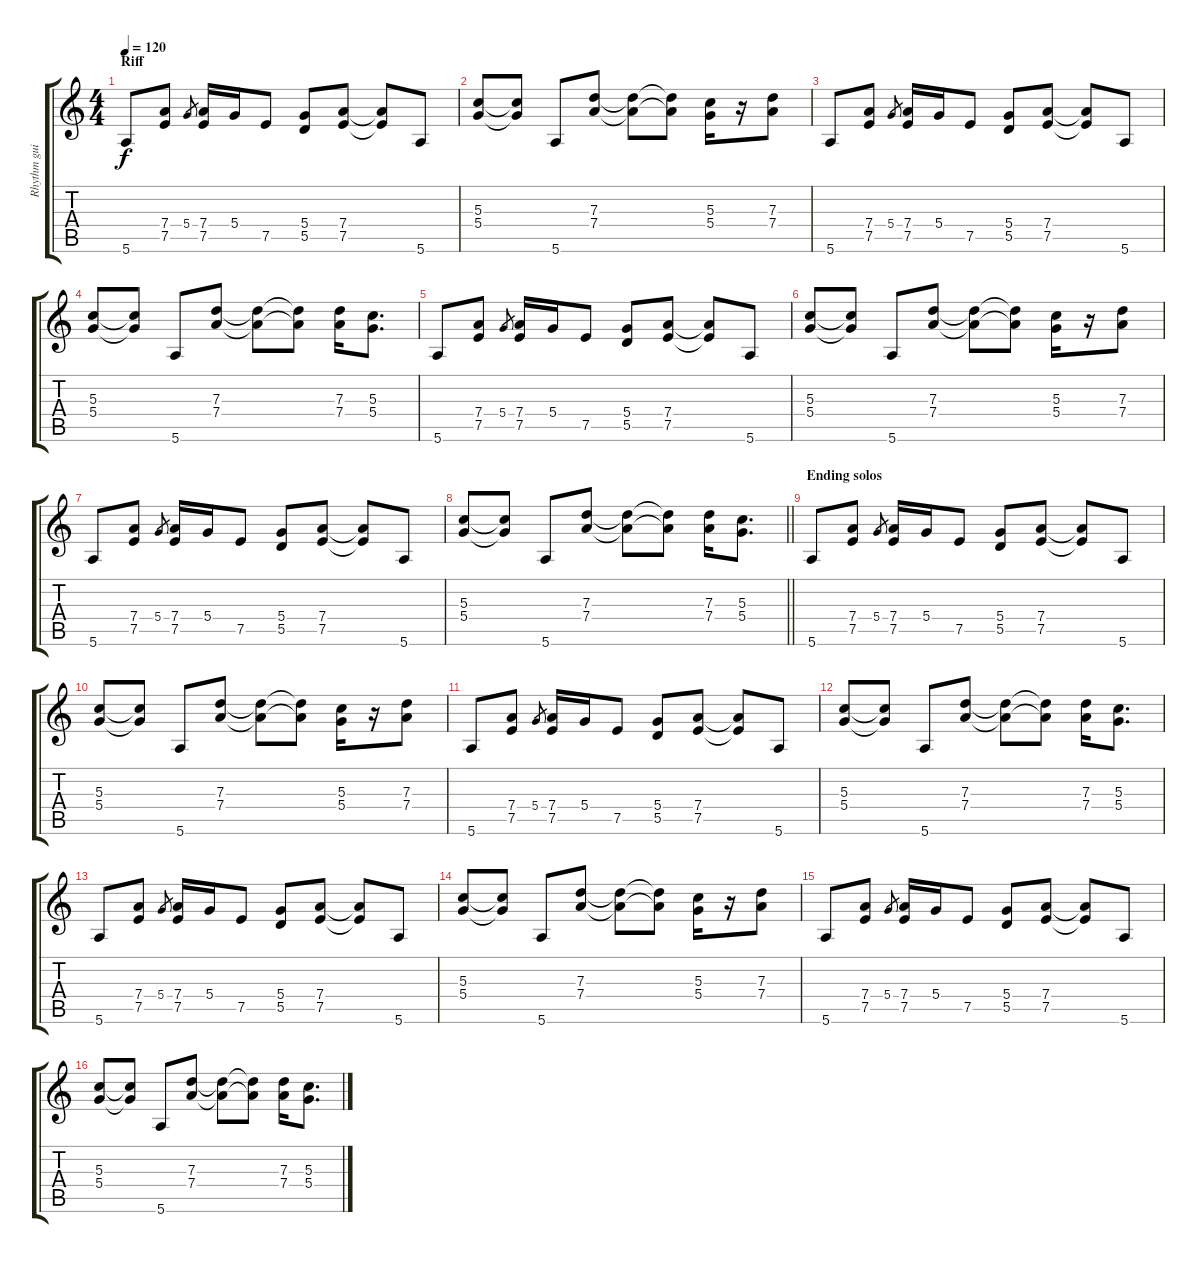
\track ("Rhythm guitar (Paul Raymond)" "Rhythm gui") {instrument overdrivenguitar}
\staff {score tabs}
\tuning (E4 B3 G3 D3 A2 E2) {hide}
\ts (4 4)
\section ("" "Riff")
\tempo 120
\clef g2
\ks c
5.6.8{dy f} (7.4 7.5).8 5.4.8{gr} (7.4 7.5).16 5.4.16 7.5.8 (5.4 5.5).8 (7.4 7.5).8 (7.4{t} 7.5{t}).8 5.6.8 |
(5.3 5.4).8 (5.3{t} 5.4{t}).8 5.6.8 (7.3 7.4).8 (7.3{t} 7.4{t}).8 (7.3{t} 7.4{t}).8 (5.3 5.4).16 r.16 (7.3 7.4).8 |
5.6.8 (7.4 7.5).8 5.4.8{gr} (7.4 7.5).16 5.4.16 7.5.8 (5.4 5.5).8 (7.4 7.5).8 (7.4{t} 7.5{t}).8 5.6.8 |
(5.3 5.4).8 (5.3{t} 5.4{t}).8 5.6.8 (7.3 7.4).8 (7.3{t} 7.4{t}).8 (7.3{t} 7.4{t}).8 (7.3 7.4).16 (5.3 5.4).8{d} |
5.6.8 (7.4 7.5).8 5.4.8{gr} (7.4 7.5).16 5.4.16 7.5.8 (5.4 5.5).8 (7.4 7.5).8 (7.4{t} 7.5{t}).8 5.6.8 |
(5.3 5.4).8 (5.3{t} 5.4{t}).8 5.6.8 (7.3 7.4).8 (7.3{t} 7.4{t}).8 (7.3{t} 7.4{t}).8 (5.3 5.4).16 r.16 (7.3 7.4).8 |
5.6.8 (7.4 7.5).8 5.4.8{gr} (7.4 7.5).16 5.4.16 7.5.8 (5.4 5.5).8 (7.4 7.5).8 (7.4{t} 7.5{t}).8 5.6.8 |
\barLineRight lightlight
(5.3 5.4).8 (5.3{t} 5.4{t}).8 5.6.8 (7.3 7.4).8 (7.3{t} 7.4{t}).8 (7.3{t} 7.4{t}).8 (7.3 7.4).16 (5.3 5.4).8{d} |
\section ("" "Ending solos")
5.6.8 (7.4 7.5).8 5.4.8{gr} (7.4 7.5).16 5.4.16 7.5.8 (5.4 5.5).8 (7.4 7.5).8 (7.4{t} 7.5{t}).8 5.6.8 |
(5.3 5.4).8 (5.3{t} 5.4{t}).8 5.6.8 (7.3 7.4).8 (7.3{t} 7.4{t}).8 (7.3{t} 7.4{t}).8 (5.3 5.4).16 r.16 (7.3 7.4).8 |
5.6.8 (7.4 7.5).8 5.4.8{gr} (7.4 7.5).16 5.4.16 7.5.8 (5.4 5.5).8 (7.4 7.5).8 (7.4{t} 7.5{t}).8 5.6.8 |
(5.3 5.4).8 (5.3{t} 5.4{t}).8 5.6.8 (7.3 7.4).8 (7.3{t} 7.4{t}).8 (7.3{t} 7.4{t}).8 (7.3 7.4).16 (5.3 5.4).8{d} |
5.6.8 (7.4 7.5).8 5.4.8{gr} (7.4 7.5).16 5.4.16 7.5.8 (5.4 5.5).8 (7.4 7.5).8 (7.4{t} 7.5{t}).8 5.6.8 |
(5.3 5.4).8 (5.3{t} 5.4{t}).8 5.6.8 (7.3 7.4).8 (7.3{t} 7.4{t}).8 (7.3{t} 7.4{t}).8 (5.3 5.4).16 r.16 (7.3 7.4).8 |
5.6.8 (7.4 7.5).8 5.4.8{gr} (7.4 7.5).16 5.4.16 7.5.8 (5.4 5.5).8 (7.4 7.5).8 (7.4{t} 7.5{t}).8 5.6.8 |
(5.3 5.4).8 (5.3{t} 5.4{t}).8 5.6.8 (7.3 7.4).8 (7.3{t} 7.4{t}).8 (7.3{t} 7.4{t}).8 (7.3 7.4).16 (5.3 5.4).8{d}
